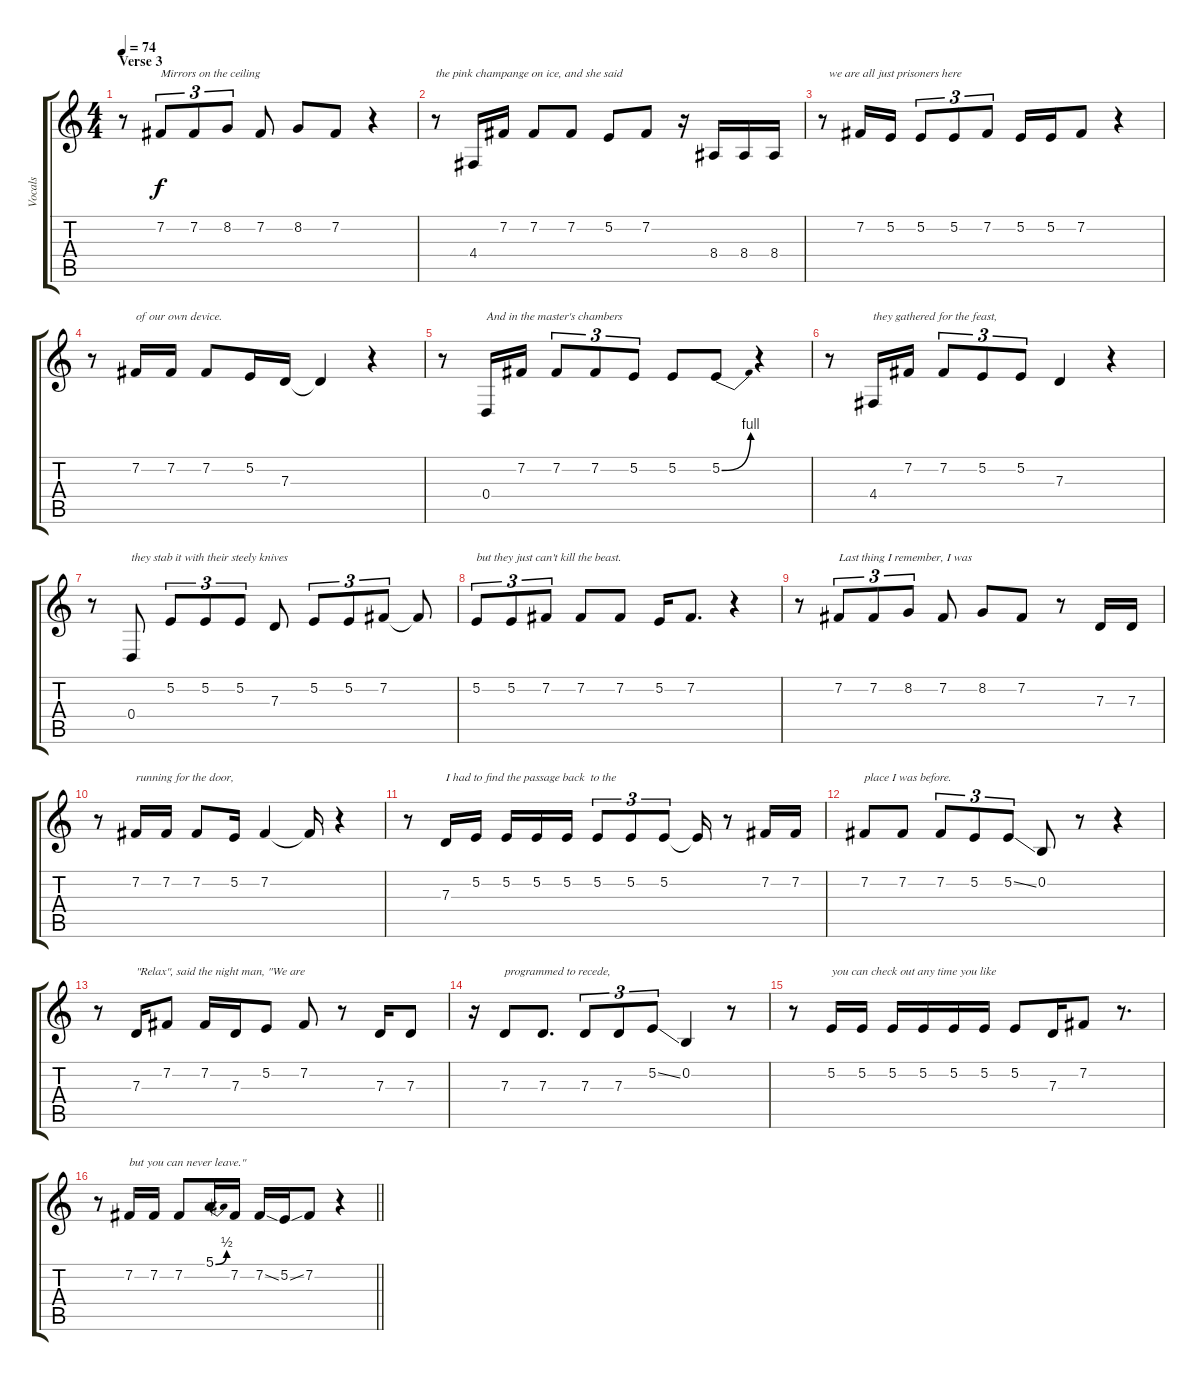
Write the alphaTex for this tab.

\track ("Vocals" "Vocals") {instrument lead3calliope}
\staff {score tabs}
\tuning (E4 B3 G3 D3 A2 E2) {hide}
\ts (4 4)
\section ("" "Verse 3")
\tempo 74
\clef g2
\ks c
r.8{dy f} 7.2.8{tu (3 2) txt "Mirrors on the ceiling"} 7.2.8{tu (3 2)} 8.2.8{tu (3 2)} 7.2.8 8.2.8 7.2.8 r.4 |
r.8{txt "the pink champange on ice, and she said"} 4.4.16 7.2.16 7.2.8 7.2.8 5.2.8 7.2.8 r.16 8.4.16 8.4.16 8.4.16 |
r.8{txt "  we are all just prisoners here"} 7.2.16 5.2.16 5.2.8{tu (3 2)} 5.2.8{tu (3 2)} 7.2.8{tu (3 2)} 5.2.16 5.2.16 7.2.8 r.4 |
r.8 7.2.16{txt "of our own device."} 7.2.16 7.2.8 5.2.16 7.3.16 7.3{t}.4 r.4 |
r.8 0.4.16{txt "And in the master's chambers"} 7.2.16 7.2.8{tu (3 2)} 7.2.8{tu (3 2)} 5.2.8{tu (3 2)} 5.2.8 5.2{be (bend 0 0 60 4)}.8 r.4 |
r.8 4.4.16{txt "they gathered for the feast,"} 7.2.16 7.2.8{tu (3 2)} 5.2.8{tu (3 2)} 5.2.8{tu (3 2)} 7.3.4 r.4 |
r.8 0.4.8{txt "they stab it with their steely knives"} 5.2.8{tu (3 2)} 5.2.8{tu (3 2)} 5.2.8{tu (3 2)} 7.3.8 5.2.8{tu (3 2)} 5.2.8{tu (3 2)} 7.2.8{tu (3 2)} 7.2{t}.8 |
5.2.8{tu (3 2) txt "but they just can't kill the beast."} 5.2.8{tu (3 2)} 7.2.8{tu (3 2)} 7.2.8 7.2.8 5.2.16 7.2.8{d} r.4 |
r.8 7.2.8{tu (3 2) txt "Last thing I remember, I was"} 7.2.8{tu (3 2)} 8.2.8{tu (3 2)} 7.2.8 8.2.8 7.2.8 r.8 7.3.16 7.3.16 |
r.8 7.2.16{txt "running for the door,"} 7.2.16 7.2.8 5.2.16 7.2.4 7.2{t}.16 r.4 |
r.8 7.3.16{txt "I had to find the passage back  to the"} 5.2.16 5.2.16 5.2.16 5.2.16 5.2.8{tu (3 2)} 5.2.8{tu (3 2)} 5.2.8{tu (3 2)} 5.2{t}.16 r.8 7.2.16 7.2.16 |
7.2.8{txt "place I was before."} 7.2.8 7.2.8{tu (3 2)} 5.2.8{tu (3 2)} 5.2{ss}.8{tu (3 2)} 0.2.8 r.8 r.4 |
r.8 7.3.16{txt "\"Relax\", said the night man, \"We are"} 7.2.8 7.2.16 7.3.16 5.2.8 7.2.8 r.8 7.3.16 7.3.8 |
r.16 7.3.8{txt "programmed to recede,"} 7.3.8{d} 7.3.8{tu (3 2)} 7.3.8{tu (3 2)} 5.2{ss}.8{tu (3 2)} 0.2.4 r.8 |
r.8 5.2.16{txt "you can check out any time you like"} 5.2.16 5.2.16 5.2.16 5.2.16 5.2.16 5.2.8 7.3.16 7.2.8 r.8{d} |
\barLineRight lightlight
r.8 7.2.16{txt "but you can never leave.\""} 7.2.16 7.2.8 5.1{be (bend 0 0 60 2)}.16 7.2.16 7.2{ss}.16 5.2{ss}.16 7.2.8 r.4
